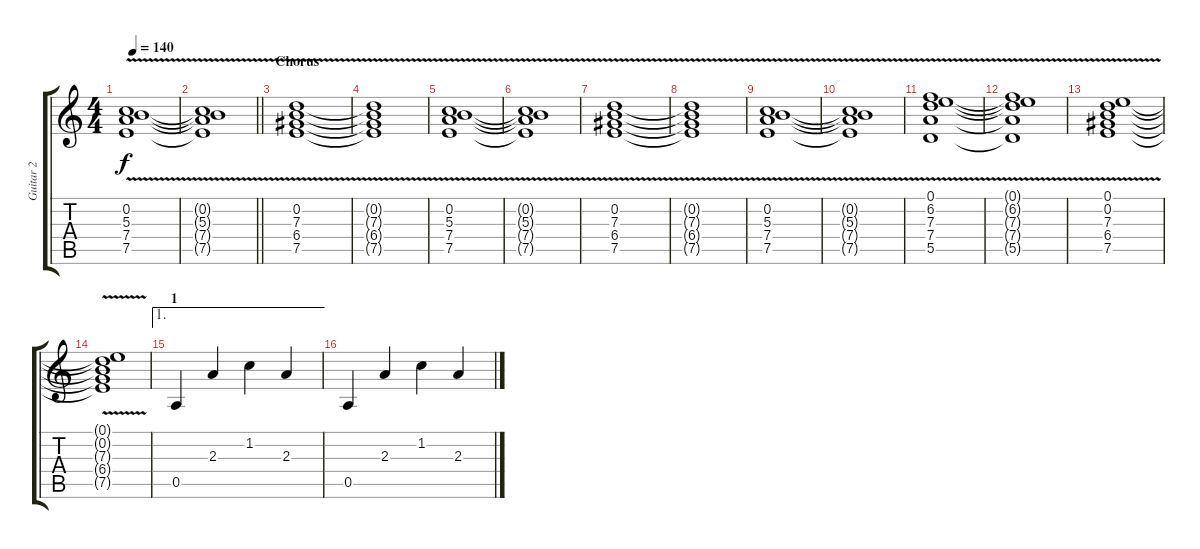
\track ("Guitar 2" "Guitar 2") {instrument acousticguitarnylon}
\staff {score tabs}
\tuning (E4 B3 G3 D3 A2 E2) {hide}
\ts (4 4)
\tempo 140
\clef g2
\ks c
(0.2 5.3 7.4 7.5{v}).1{dy f} |
\barLineRight lightlight
(0.2{t} 5.3{t} 7.4{t} 7.5{t}).1 |
\section ("" "Chorus")
(0.2 7.3 6.4 7.5{v}).1 |
(0.2{t} 7.3{t} 6.4{t} 7.5{t}).1 |
(0.2 5.3 7.4 7.5{v}).1 |
(0.2{t} 5.3{t} 7.4{t} 7.5{t}).1 |
(0.2 7.3 6.4 7.5{v}).1 |
(0.2{t} 7.3{t} 6.4{t} 7.5{t}).1 |
(0.2 5.3 7.4 7.5{v}).1 |
(0.2{t} 5.3{t} 7.4{t} 7.5{t}).1 |
(0.1{v} 6.2 7.3 7.4 5.5).1 |
(0.1{t} 6.2{t} 7.3{t} 7.4{t} 5.5{t}).1 |
(0.1 0.2 7.3 6.4 7.5{v}).1 |
(0.1{t} 0.2{t} 7.3{t} 6.4{t} 7.5{t}).1 |
\ae 1
\section ("" "1")
0.5.4 2.3.4 1.2.4 2.3.4 |
0.5.4 2.3.4 1.2.4 2.3.4
